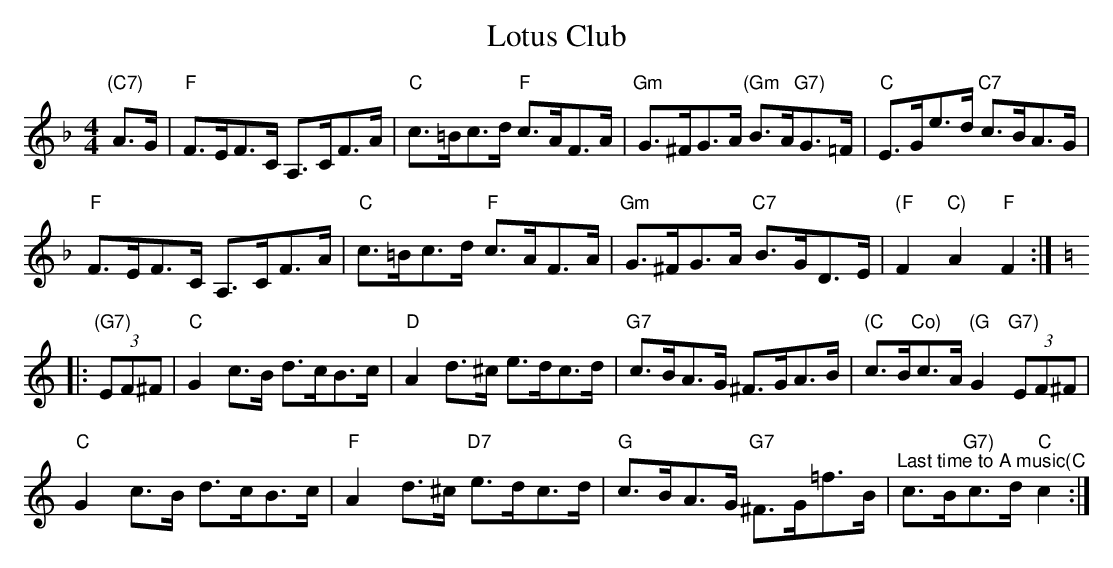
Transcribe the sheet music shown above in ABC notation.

X:1
T:Lotus Club
M:4/4
L:1/8
K:F
"(C7)"A>G | "F"F>EF>C A,>CF>A | "C"c>=Bc>d "F"c>AF>A |\
 "Gm"G>^FG>A "(Gm"B>A"G7)"G>=F | "C"E>Ge>d "C7"c>BA>G |
"F"F>EF>C A,>CF>A | "C"c>=Bc>d "F"c>AF>A | "Gm"G>^FG>A "C7"B>GD>E | "(F"F2"C)"A2 "F"F2 :|
K:C
|: (3"(G7)"EF^F| "C"G2 c>B d>cB>c | "D"A2d>^c e>dc>d |\
 "G7"c>BA>G ^F>GA>B | "(C"c>B"Co)"c>A "(G"G2 (3"G7)"EF^F |
"C"G2 c>B d>cB>c | "F"A2 d>^c "D7"e>dc>d | "G"c>BA>G "G7"^F>G=f>B |\
 "^Last time to A music(C"c>B"G7)"c>d "C"c2 :|
